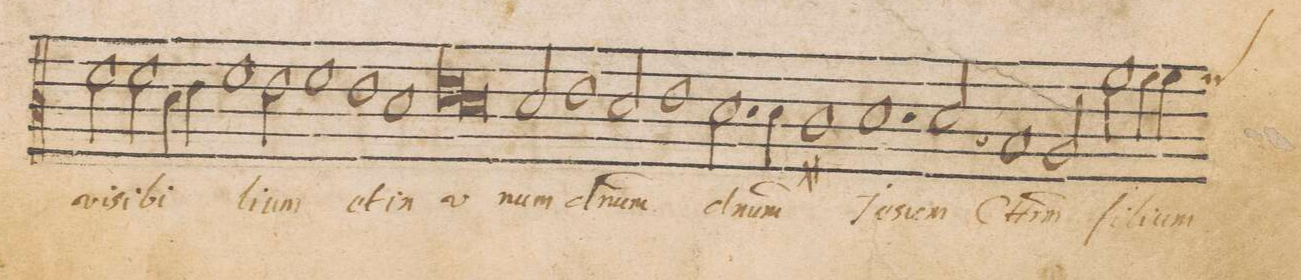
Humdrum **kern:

**kern	**text
*I"CANTVS	*
*clefC3	*
*k[]	*
*met(C|)	*
*M2/1	*
2f\	-vi-
2f\	-si-
=16-	=16-
4d\	-bi-
4e\	.
1f	.
2e\	-li-
=17-	=17-
1f	-um
1e	et
=18-	=18-
1d	in
*lig	*
1e	v-
=19-	=19-
1d	.
*Xlig	*
2d/	-num
1e\	d(o-
=20-	=20-
2d/	-mi)-
1e	-num
=21-	=21-
2.d\	d(o-
4d\	-mi)-
1c#X	-num
=22-	=22-
1.d	Je-
2d/	-sum
=23-	=23-
1B-X	CHr(i-
2A/	-stu)m
2a\	fi-
=24-	=24-
4a\	-li-
*custos:a	*
4a\	-um
*-	*-
